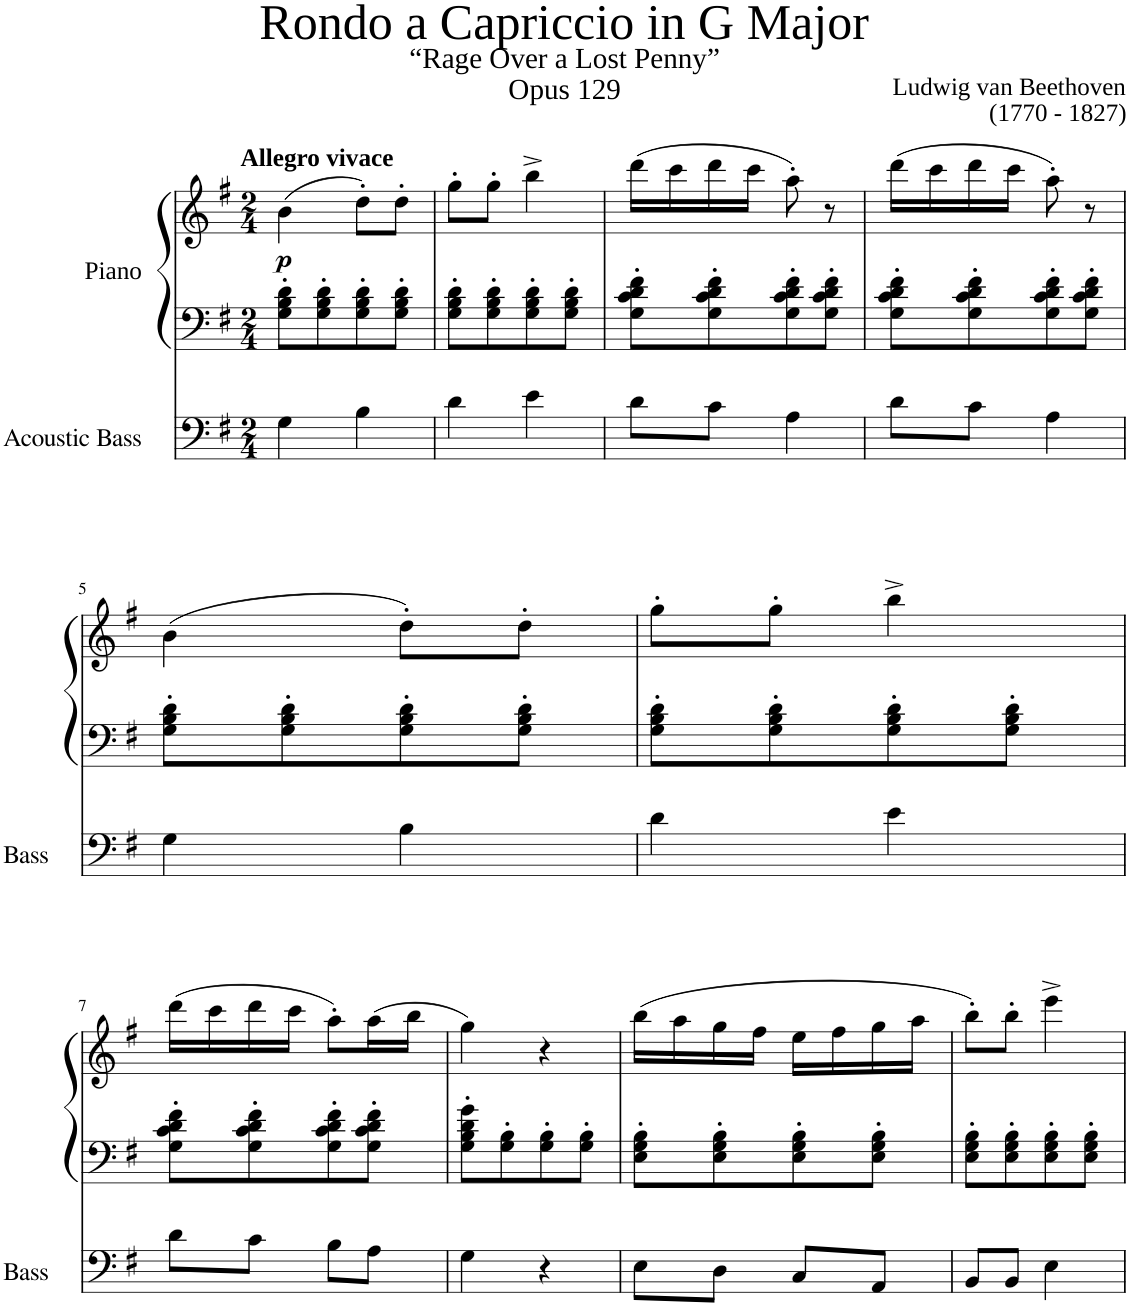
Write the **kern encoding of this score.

**kern	**kern	**kern	**dynam
*part2	*part1	*part1	*part1
*staff3	*staff2	*staff1	*staff1/2
*I"Acoustic Bass	*I"Piano	*	*
*I'Bass	*I'Pno	*	*
*clefF4	*clefF4	*clefG2	*
*Trd7c12	*	*	*
*k[f#]	*k[f#]	*k[f#]	*
*M2/4	*M2/4	*M2/4	*
=1	=1	=1	=1
!	!	!LO:TX:a:B:t=Allegro vivace	!
!	!	!	!LO:DY:b
4G\	8G\' 8B\' 8d\'L	(4b\	p
.	8G\' 8B\' 8d\'	.	.
4B\	8G\' 8B\' 8d\'	8dd'\L)	.
.	8G\' 8B\' 8d\'J	8dd'\J	.
=2	=2	=2	=2
4d\	8G\' 8B\' 8d\'L	8gg'\L	.
.	8G\' 8B\' 8d\'	8gg'\J	.
4e\	8G\' 8B\' 8d\'	4bb^\	.
.	8G\' 8B\' 8d\'J	.	.
=3	=3	=3	=3
8d\L	8G\' 8c\' 8d\' 8f#\'L	(16ddd\LL	.
.	.	16ccc\	.
8c\J	8G\' 8c\' 8d\' 8f#\'	16ddd\	.
.	.	16ccc\JJ	.
4A\	8G\' 8c\' 8d\' 8f#\'	8aa'\)	.
.	8G\' 8c\' 8d\' 8f#\'J	8r	.
=4	=4	=4	=4
8d\L	8G\' 8c\' 8d\' 8f#\'L	(16ddd\LL	.
.	.	16ccc\	.
8c\J	8G\' 8c\' 8d\' 8f#\'	16ddd\	.
.	.	16ccc\JJ	.
4A\	8G\' 8c\' 8d\' 8f#\'	8aa'\)	.
.	8G\' 8c\' 8d\' 8f#\'J	8r	.
!!LO:LB:g=z
=5	=5	=5	=5
4G\	8G\' 8B\' 8d\'L	(4b\	.
.	8G\' 8B\' 8d\'	.	.
4B\	8G\' 8B\' 8d\'	8dd'\L)	.
.	8G\' 8B\' 8d\'J	8dd'\J	.
=6	=6	=6	=6
4d\	8G\' 8B\' 8d\'L	8gg'\L	.
.	8G\' 8B\' 8d\'	8gg'\J	.
4e\	8G\' 8B\' 8d\'	4bb^\	.
.	8G\' 8B\' 8d\'J	.	.
!!LO:LB:g=z
=7	=7	=7	=7
8d\L	8G\' 8c\' 8d\' 8f#\'L	(16ddd\LL	.
.	.	16ccc\	.
8c\J	8G\' 8c\' 8d\' 8f#\'	16ddd\	.
.	.	16ccc\JJ	.
8B\L	8G\' 8c\' 8d\' 8f#\'	8aa'\L)	.
8A\J	8G\' 8c\' 8d\' 8f#\'J	(16aa\L	.
.	.	16bb\JJ	.
=8	=8	=8	=8
4G\	8G\' 8B\' 8d\' 8g\'L	4gg\)	.
.	8G\' 8B\'	.	.
4r	8G\' 8B\'	4r	.
.	8G\' 8B\'J	.	.
=9	=9	=9	=9
8E\L	8E\' 8G\' 8B\'L	(16bb\LL	.
.	.	16aa\	.
8D\J	8E\' 8G\' 8B\'	16gg\	.
.	.	16ff#\JJ	.
8C/L	8E\' 8G\' 8B\'	16ee\LL	.
.	.	16ff#\	.
8AA/J	8E\' 8G\' 8B\'J	16gg\	.
.	.	16aa\JJ	.
=10	=10	=10	=10
8BB/L	8E\' 8G\' 8B\'L	8bb'\L)	.
8BB/J	8E\' 8G\' 8B\'	8bb'\J	.
4E\	8E\' 8G\' 8B\'	4eee^\	.
.	8E\' 8G\' 8B\'J	.	.
=	=	=	=
*-	*-	*-	*-
